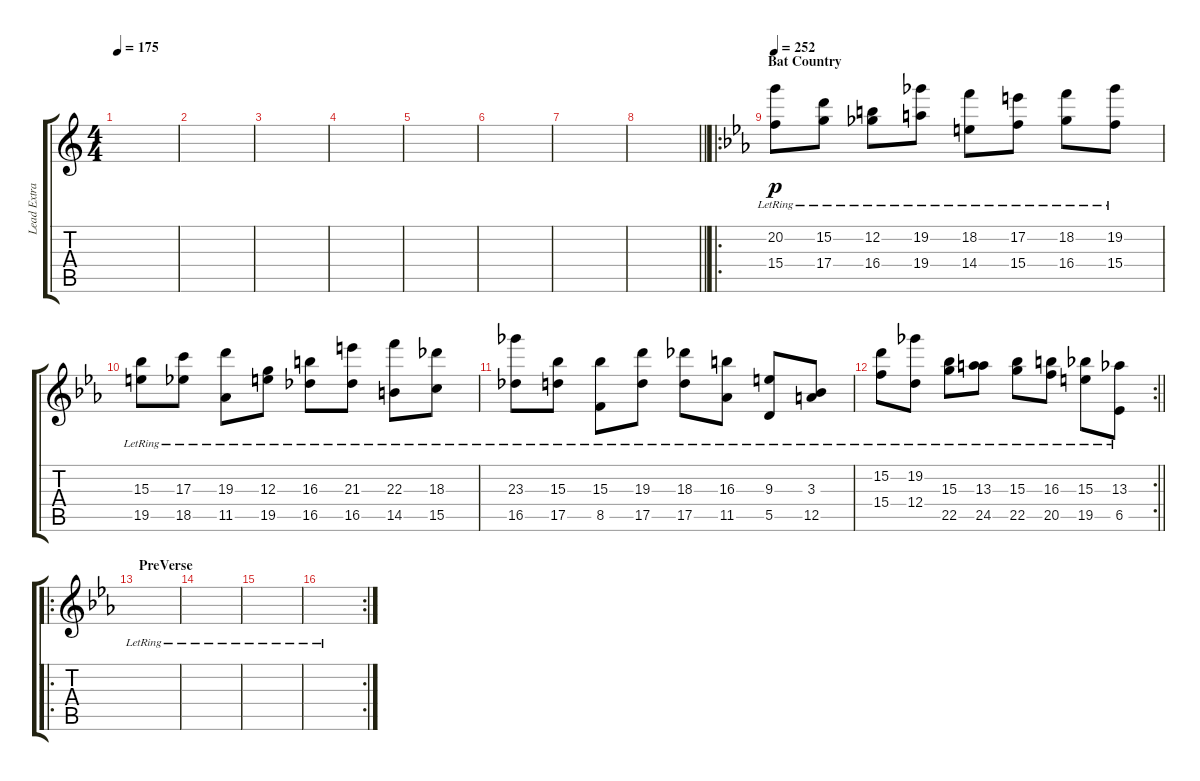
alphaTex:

\track ("Lead Extra" "Lead Extra") {instrument distortionguitar}
\staff {score tabs}
\tuning (E4 B3 G3 D3 A2 D2) {hide}
\ts (4 4)
\tempo 175
\clef g2
\ks c
|
|
|
|
|
|
|
\barLineRight lightlight
|
\ro
\section ("" "Bat Country")
\tempo 252
\ks eb
(20.2{lr} 15.4{lr}).8{dy p instrument electricguitarclean} (15.2{lr} 17.4{lr}).8 (12.2{lr} 16.4{lr}).8 (19.2{lr} 19.4{lr}).8 (18.2{lr} 14.4{lr}).8 (17.2{lr} 15.4{lr}).8 (18.2{lr} 16.4{lr}).8 (19.2{lr} 15.4{lr}).8 |
(15.3{lr} 19.5{lr}).8 (17.3{lr} 18.5{lr}).8 (19.3{lr} 11.5{lr}).8 (12.3{lr} 19.5{lr}).8 (16.3{lr} 16.5{lr}).8 (21.3{lr} 16.5{lr}).8 (22.3{lr} 14.5{lr}).8 (18.3{lr} 15.5{lr}).8 |
(23.3{lr} 16.5{lr}).8 (15.3{lr} 17.5{lr}).8 (15.3{lr} 8.5{lr}).8 (19.3{lr} 17.5{lr}).8 (18.3{lr} 17.5{lr}).8 (16.3{lr} 11.5{lr}).8 (9.3{lr} 5.5{lr}).8 (3.3{lr} 12.5{lr}).8 |
\rc 2
\barLineRight lightlight
(15.2{lr} 15.4{lr}).8 (19.2{lr} 12.4{lr}).8 (15.3{lr} 22.5{lr}).8 (13.3{lr} 24.5{lr}).8 (15.3{lr} 22.5{lr}).8 (16.3{lr} 20.5{lr}).8 (15.3{lr} 19.5{lr}).8 (13.3{lr} 6.5{lr}).8 |
\ro
\section ("" "PreVerse")
|
|
|
\rc 2
